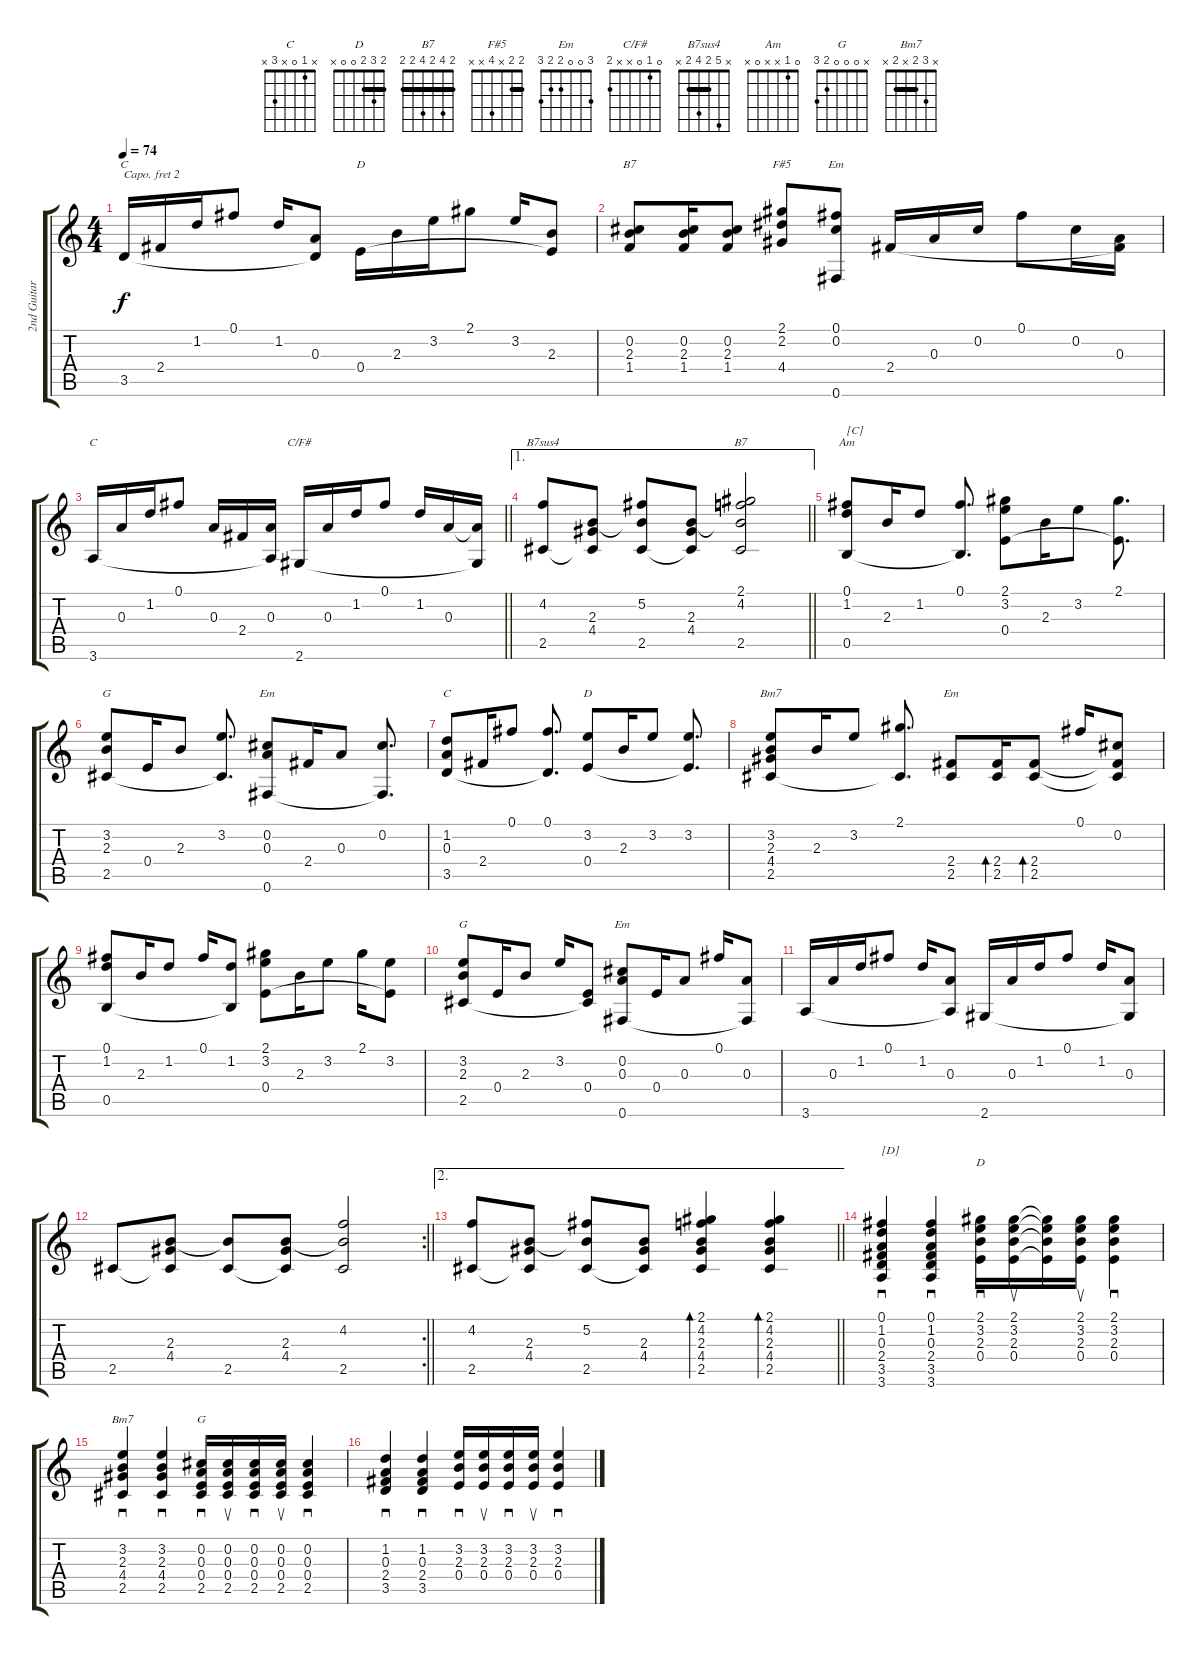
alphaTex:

\track ("2nd Guitar" "2nd Guitar") {instrument acousticguitarsteel}
\staff {score tabs}
\capo 2
\tuning (E4 B3 G3 D3 A2 E2) {hide}
\chord ("C" 0 1 0 2 3 x)
\chord ("D" 2 3 x 0 x x)
\chord ("B7" x 0 2 1 x x)
\chord ("F#5" 2 2 x 4 x x) {barre 2}
\chord ("Em" 0 0 x x x 0)
\chord ("C" x x x x 3 x)
\chord ("C/F#" 0 1 0 x x 2)
\chord ("B7sus4" x 5 2 4 2 x) {barre 2}
\chord ("B7" 2 4 2 4 2 2) {barre 2}
\chord ("Am" 0 1 x x 0 x)
\chord ("G" x 3 0 0 x x)
\chord ("Em" 3 x x x x 0)
\chord ("C" x 1 0 x 3 x)
\chord ("D" 2 3 2 0 x x) {barre 0}
\chord ("Bm7" 2 0 2 0 2 x)
\chord ("Em" 0 0 0 2 2 0)
\chord ("G" 3 0 x x x 3)
\chord ("Em" 3 0 0 2 2 3)
\chord ("D" 2 3 2 0 0 x) {barre 2}
\chord ("Bm7" x 3 2 x 2 x) {barre 2}
\chord ("G" x 0 0 0 2 3)
\ts (4 4)
\tempo 74
\clef g2
\ks c
3.5.16{ch "C" dy f} 2.4.16 1.2.16 0.1.8 1.2.16 (0.3 3.5{t}).8 0.4.16{ch "D"} 2.3.16 3.2.16 2.1.8 3.2.16 (2.3 0.4{t}).8 |
(0.2 2.3 1.4).8{ch "B7"} (0.2 2.3 1.4).16 (0.2 2.3 1.4).8 (2.1 2.2 4.4).8{ch "F#5"} (0.1 0.2 0.6).8{ch "Em"} 2.4.16 0.3.16 0.2.16 0.1.8 0.2.16 (0.3 2.4{t}).16 |
\barLineRight lightlight
3.6.16{ch "C"} 0.3.16 1.2.16 0.1.8 0.3.16 2.4.16 (0.3 3.6{t}).16 2.6.16{ch "C/F#"} 0.3.16 1.2.16 0.1.8 1.2.16 0.3.16 (0.3{t} 2.6{t}).16 |
\ae 1
\barLineRight lightlight
(4.2 2.5).8{ch "B7sus4"} (2.3 4.4 2.5{t}).8 (5.2 2.3{t} 2.5).8 (2.3 4.4 2.5{t}).8 (2.1 4.2 2.3{t} 2.5).2{ch "B7"} |
(0.1 1.2 0.5).8{ch "Am" txt "[C]"} 2.3.16 1.2.8 (0.1 0.5{t}).8{d} (2.1 3.2 0.4).8 2.3.16 3.2.8 (2.1 0.4{t}).8{d} |
(3.2 2.3 2.5).8{ch "G"} 0.4.16 2.3.8 (3.2 2.5{t}).8{d} (0.2 0.3 0.6).8{ch "Em"} 2.4.16 0.3.8 (0.2 0.6{t}).8{d} |
(1.2 0.3 3.5).8{ch "C"} 2.4.16 0.1.8 (0.1 3.5{t}).8{d} (3.2 0.4).8{ch "D"} 2.3.16 3.2.8 (3.2 0.4{t}).8{d} |
(3.2 2.3 4.4 2.5).8{ch "Bm7"} 2.3.16 3.2.8 (2.1 2.5{t}).8{d} (2.4 2.5).8{ch "Em"} (2.4 2.5).16{bd 60} (2.4 2.5).8{bd 60} 0.1.16 (0.2 2.4{t} 2.5{t}).8 |
(0.1 1.2 0.5).8 2.3.16 1.2.8 0.1.16 (1.2 0.5{t}).8 (2.1 3.2 0.4).8 2.3.16 3.2.8 2.1.16 (3.2 0.4{t}).8 |
(3.2 2.3 2.5).8{ch "G"} 0.4.16 2.3.8 3.2.16 (0.4 2.5{t}).8 (0.2 0.3 0.6).8{ch "Em"} 0.4.16 0.3.8 0.1.16 (0.3 0.6{t}).8 |
3.6.16 0.3.16 1.2.16 0.1.8 1.2.16 (0.3 3.6{t}).8 2.6.16 0.3.16 1.2.16 0.1.8 1.2.16 (0.3 2.6{t}).8 |
\rc 2
\barLineRight lightlight
2.5.8 (2.3 4.4 2.5{t}).8 (2.3{t} 2.5).8 (2.3 4.4 2.5{t}).8 (4.2 2.3{t} 2.5).2 |
\ae 2
\barLineRight lightlight
(4.2 2.5).8 (2.3 4.4 2.5{t}).8 (5.2 2.3{t} 2.5).8 (2.3 4.4 2.5{t}).8 (2.1 4.2 2.3 4.4 2.5).4{bd 120} (2.1 4.2 2.3 4.4 2.5).4{bd 60} |
(0.1 1.2 0.3 2.4 3.5 3.6).4{sd txt "[D]"} (0.1 1.2 0.3 2.4 3.5 3.6).4{sd} (2.1 3.2 2.3 0.4).16{sd ch "D"} (2.1 3.2 2.3 0.4).16{su} (2.1{t} 3.2{t} 2.3{t} 0.4{t}).16 (2.1 3.2 2.3 0.4).16{su} (2.1 3.2 2.3 0.4).4{sd} |
(3.2 2.3 4.4 2.5).4{sd ch "Bm7"} (3.2 2.3 4.4 2.5).4{sd} (0.2 0.3 0.4 2.5).16{sd ch "G"} (0.2 0.3 0.4 2.5).16{su} (0.2 0.3 0.4 2.5).16{sd} (0.2 0.3 0.4 2.5).16{su} (0.2 0.3 0.4 2.5).4{sd} |
(1.2 0.3 2.4 3.5).4{sd} (1.2 0.3 2.4 3.5).4{sd} (3.2 2.3 0.4).16{sd} (3.2 2.3 0.4).16{su} (3.2 2.3 0.4).16{sd} (3.2 2.3 0.4).16{su} (3.2 2.3 0.4).4{sd}
